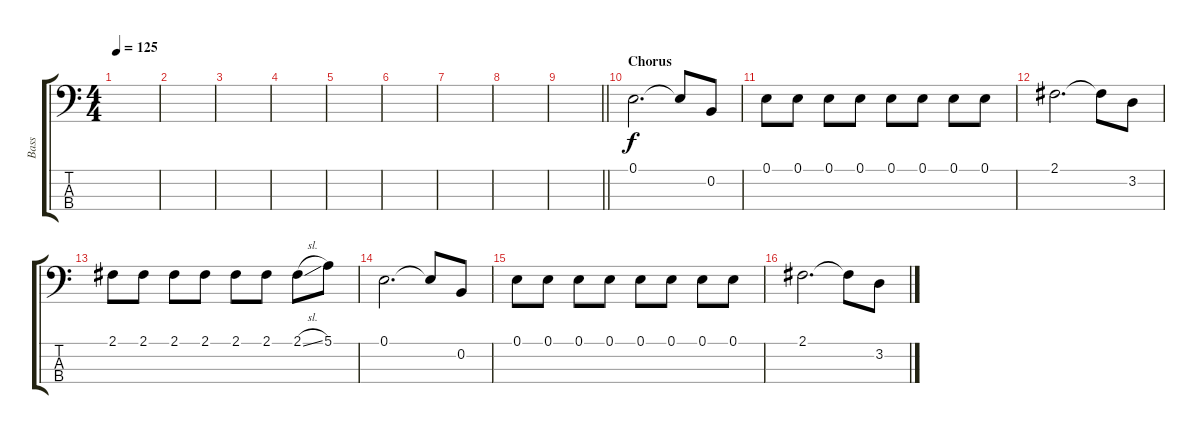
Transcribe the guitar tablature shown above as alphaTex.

\track ("Bass" "Bass") {instrument electricbassfinger}
\staff {score tabs}
\tuning (E2 B1 Gb1 Db1) {hide}
\ts (4 4)
\tempo 125
\clef f4
\ks c
|
|
|
|
|
|
|
|
\barLineRight lightlight
|
\section ("" "Chorus")
0.1.2{d} 0.1{t}.8 0.2.8 |
0.1.8 0.1.8 0.1.8 0.1.8 0.1.8 0.1.8 0.1.8 0.1.8 |
2.1.2{d} 2.1{t}.8 3.2.8 |
2.1.8 2.1.8 2.1.8 2.1.8 2.1.8 2.1.8 2.1{sl}.8 5.1.8 |
0.1.2{d} 0.1{t}.8 0.2.8 |
0.1.8 0.1.8 0.1.8 0.1.8 0.1.8 0.1.8 0.1.8 0.1.8 |
2.1.2{d} 2.1{t}.8 3.2.8
